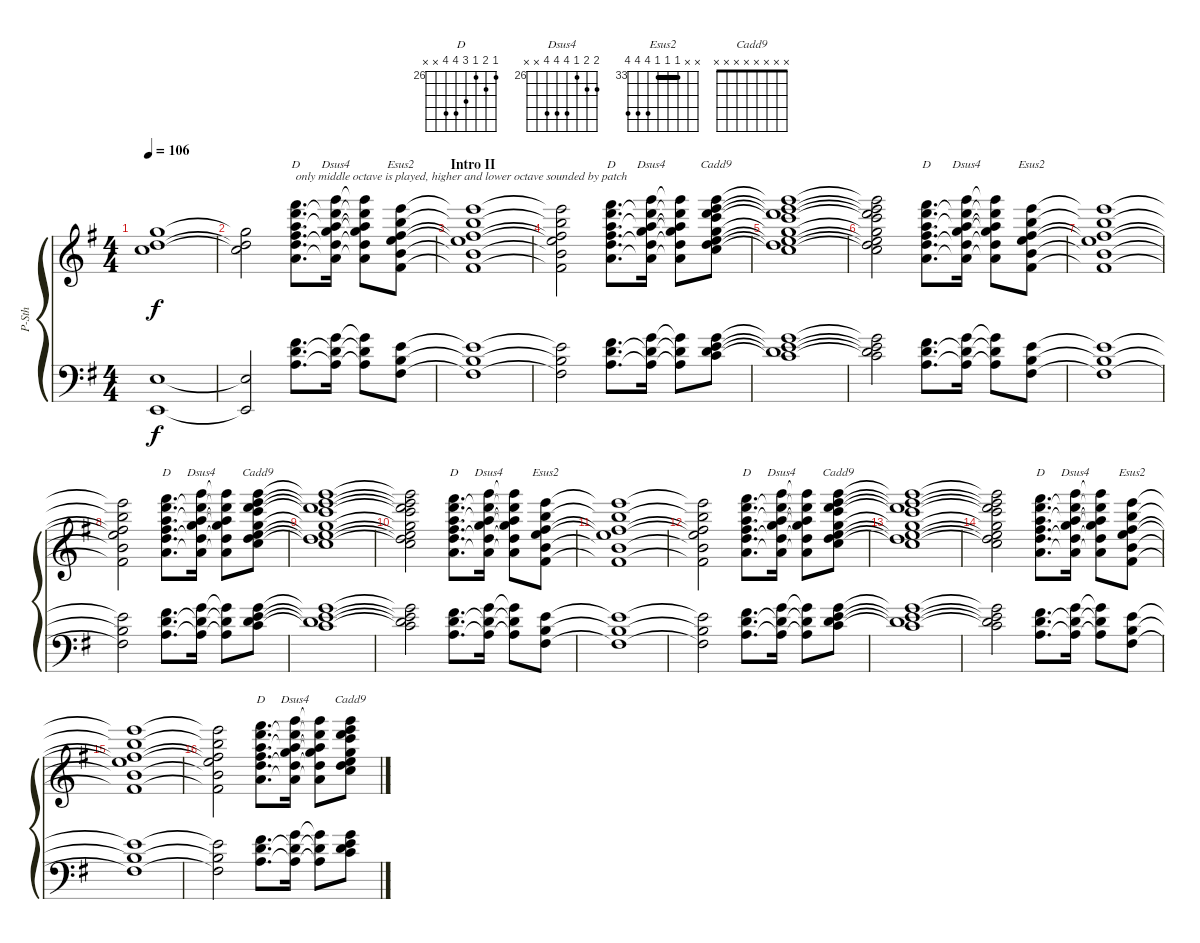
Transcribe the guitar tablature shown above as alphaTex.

\defaultSystemsLayout 4
\bracketExtendMode groupsimilarinstruments
\otherSystemsTrackNameOrientation horizontal
\track ("Strings / Pad" "P-Sth") {multiBarRest instrument pad2warm}
\staff {score}
\tuning (E4 B3 G3 D3 A2 E2 B1 Gb1)
\chord ("D" x x 35 36 36 38 39 39) {firstfret 35 showfingering false}
\chord ("Dsus4" x x 36 36 36 39 39 39) {firstfret 36 showfingering false barre (36 36)}
\chord ("Esus2" x x 33 33 33 36 36 36) {firstfret 33 showfingering false barre (33 33)}
\chord ("D" 26 27 26 28 29 29 x x) {firstfret 26 showfingering false}
\chord ("Dsus4" 27 27 26 29 29 29 x x) {firstfret 26 showfingering false}
\chord ("Cadd9" x x x x x x x x)
\ts (4 4)
\tempo 106
\clef g2
\ks g
(15.1{t acc forcenatural} 15.2{t acc forcenatural} 17.3{t acc forcenatural}).1{dy f} |
(15.1{t acc forcenatural} 15.2{t acc forcenatural} 17.3{t acc forcenatural}).2 (39.8{acc forcenatural} 39.7{acc forcenatural} 38.6{acc #} 36.5{acc forcenatural} 36.4{acc forcenatural} 35.3{acc #}).8{d ch "D" txt "only middle octave is played, higher and lower octave sounded by patch"} (39.8{t acc forcenatural} 39.7{t acc forcenatural} 39.6{acc forcenatural} 36.4{t acc forcenatural} 36.5{t acc forcenatural} 36.3{acc forcenatural}).16{ch "Dsus4"} (39.8{t acc forcenatural} 39.7{t acc forcenatural} 39.6{t acc forcenatural} 36.5{t acc forcenatural} 36.4{t acc forcenatural} 36.3{t acc forcenatural}).8 (36.6{acc forcenatural} 36.7{acc forcenatural} 36.8{acc #} 33.5{acc #} 33.4{acc forcenatural} 33.3{acc forcenatural}).8{ch "Esus2"} |
\section ("" "Intro II")
(36.8{t acc #} 36.7{t acc forcenatural} 36.6{t acc forcenatural} 33.5{t acc #} 33.4{t acc forcenatural} 33.3{t acc forcenatural}).1 |
(33.3{t acc forcenatural} 33.4{t acc forcenatural} 33.5{t acc #} 36.6{t acc forcenatural} 36.7{t acc forcenatural} 36.8{t acc #}).2 (29.6{acc forcenatural} 29.5{acc forcenatural} 28.4{acc #} 26.3{acc forcenatural} 27.2{acc forcenatural} 26.1{acc #}).8{d ch "D"} (29.6{t acc forcenatural} 29.5{t acc forcenatural} 29.4{acc forcenatural} 27.2{t acc forcenatural} 26.3{t acc forcenatural} 27.1{acc forcenatural}).16{ch "Dsus4"} (29.6{t acc forcenatural} 29.5{t acc forcenatural} 29.4{t acc forcenatural} 26.3{t acc forcenatural} 27.2{t acc forcenatural} 27.1{t acc forcenatural}).8 (8.1{acc forcenatural} 15.2{acc forcenatural} 21.3{acc forcenatural} 29.4{acc forcenatural} 39.5{acc forcenatural} 46.6{acc forcenatural} 53.7{acc forcenatural} 61.8{acc forcenatural}).8{ch "Cadd9"} |
(61.8{t acc forcenatural} 53.7{t acc forcenatural} 46.6{t acc forcenatural} 39.5{t acc forcenatural} 29.4{t acc forcenatural} 21.3{t acc forcenatural} 15.2{t acc forcenatural} 8.1{t acc forcenatural}).1 |
(8.1{t acc forcenatural} 15.2{t acc forcenatural} 21.3{t acc forcenatural} 29.4{t acc forcenatural} 39.5{t acc forcenatural} 46.6{t acc forcenatural} 53.7{t acc forcenatural} 61.8{t acc forcenatural}).2 (39.8{acc forcenatural} 39.7{acc forcenatural} 38.6{acc #} 36.5{acc forcenatural} 36.4{acc forcenatural} 35.3{acc #}).8{d ch "D"} (39.8{t acc forcenatural} 39.7{t acc forcenatural} 39.6{acc forcenatural} 36.4{t acc forcenatural} 36.5{t acc forcenatural} 36.3{acc forcenatural}).16{ch "Dsus4"} (39.8{t acc forcenatural} 39.7{t acc forcenatural} 39.6{t acc forcenatural} 36.5{t acc forcenatural} 36.4{t acc forcenatural} 36.3{t acc forcenatural}).8 (36.6{acc forcenatural} 36.7{acc forcenatural} 36.8{acc #} 33.5{acc #} 33.4{acc forcenatural} 33.3{acc forcenatural}).8{ch "Esus2"} |
(36.8{t acc #} 36.7{t acc forcenatural} 36.6{t acc forcenatural} 33.5{t acc #} 33.4{t acc forcenatural} 33.3{t acc forcenatural}).1 |
(33.3{t acc forcenatural} 33.4{t acc forcenatural} 33.5{t acc #} 36.6{t acc forcenatural} 36.7{t acc forcenatural} 36.8{t acc #}).2 (29.6{acc forcenatural} 29.5{acc forcenatural} 28.4{acc #} 26.3{acc forcenatural} 27.2{acc forcenatural} 26.1{acc #}).8{d ch "D"} (29.6{t acc forcenatural} 29.5{t acc forcenatural} 29.4{acc forcenatural} 27.2{t acc forcenatural} 26.3{t acc forcenatural} 27.1{acc forcenatural}).16{ch "Dsus4"} (29.6{t acc forcenatural} 29.5{t acc forcenatural} 29.4{t acc forcenatural} 26.3{t acc forcenatural} 27.2{t acc forcenatural} 27.1{t acc forcenatural}).8 (8.1{acc forcenatural} 15.2{acc forcenatural} 21.3{acc forcenatural} 29.4{acc forcenatural} 39.5{acc forcenatural} 46.6{acc forcenatural} 53.7{acc forcenatural} 61.8{acc forcenatural}).8{ch "Cadd9"} |
(61.8{t acc forcenatural} 53.7{t acc forcenatural} 46.6{t acc forcenatural} 39.5{t acc forcenatural} 29.4{t acc forcenatural} 21.3{t acc forcenatural} 15.2{t acc forcenatural} 8.1{t acc forcenatural}).1 |
(8.1{t acc forcenatural} 15.2{t acc forcenatural} 21.3{t acc forcenatural} 29.4{t acc forcenatural} 39.5{t acc forcenatural} 46.6{t acc forcenatural} 53.7{t acc forcenatural} 61.8{t acc forcenatural}).2 (39.8{acc forcenatural} 39.7{acc forcenatural} 38.6{acc #} 36.5{acc forcenatural} 36.4{acc forcenatural} 35.3{acc #}).8{d ch "D"} (39.8{t acc forcenatural} 39.7{t acc forcenatural} 39.6{acc forcenatural} 36.4{t acc forcenatural} 36.5{t acc forcenatural} 36.3{acc forcenatural}).16{ch "Dsus4"} (39.8{t acc forcenatural} 39.7{t acc forcenatural} 39.6{t acc forcenatural} 36.5{t acc forcenatural} 36.4{t acc forcenatural} 36.3{t acc forcenatural}).8 (36.6{acc forcenatural} 36.7{acc forcenatural} 36.8{acc #} 33.5{acc #} 33.4{acc forcenatural} 33.3{acc forcenatural}).8{ch "Esus2"} |
(36.8{t acc #} 36.7{t acc forcenatural} 36.6{t acc forcenatural} 33.5{t acc #} 33.4{t acc forcenatural} 33.3{t acc forcenatural}).1 |
(33.3{t acc forcenatural} 33.4{t acc forcenatural} 33.5{t acc #} 36.6{t acc forcenatural} 36.7{t acc forcenatural} 36.8{t acc #}).2 (29.6{acc forcenatural} 29.5{acc forcenatural} 28.4{acc #} 26.3{acc forcenatural} 27.2{acc forcenatural} 26.1{acc #}).8{d ch "D"} (29.6{t acc forcenatural} 29.5{t acc forcenatural} 29.4{acc forcenatural} 27.2{t acc forcenatural} 26.3{t acc forcenatural} 27.1{acc forcenatural}).16{ch "Dsus4"} (29.6{t acc forcenatural} 29.5{t acc forcenatural} 29.4{t acc forcenatural} 26.3{t acc forcenatural} 27.2{t acc forcenatural} 27.1{t acc forcenatural}).8 (8.1{acc forcenatural} 15.2{acc forcenatural} 21.3{acc forcenatural} 29.4{acc forcenatural} 39.5{acc forcenatural} 46.6{acc forcenatural} 53.7{acc forcenatural} 61.8{acc forcenatural}).8{ch "Cadd9"} |
(61.8{t acc forcenatural} 53.7{t acc forcenatural} 46.6{t acc forcenatural} 39.5{t acc forcenatural} 29.4{t acc forcenatural} 21.3{t acc forcenatural} 15.2{t acc forcenatural} 8.1{t acc forcenatural}).1 |
(8.1{t acc forcenatural} 15.2{t acc forcenatural} 21.3{t acc forcenatural} 29.4{t acc forcenatural} 39.5{t acc forcenatural} 46.6{t acc forcenatural} 53.7{t acc forcenatural} 61.8{t acc forcenatural}).2 (39.8{acc forcenatural} 39.7{acc forcenatural} 38.6{acc #} 36.5{acc forcenatural} 36.4{acc forcenatural} 35.3{acc #}).8{d ch "D"} (39.8{t acc forcenatural} 39.7{t acc forcenatural} 39.6{acc forcenatural} 36.4{t acc forcenatural} 36.5{t acc forcenatural} 36.3{acc forcenatural}).16{ch "Dsus4"} (39.8{t acc forcenatural} 39.7{t acc forcenatural} 39.6{t acc forcenatural} 36.5{t acc forcenatural} 36.4{t acc forcenatural} 36.3{t acc forcenatural}).8 (36.6{acc forcenatural} 36.7{acc forcenatural} 36.8{acc #} 33.5{acc #} 33.4{acc forcenatural} 33.3{acc forcenatural}).8{ch "Esus2"} |
(36.8{t acc #} 36.7{t acc forcenatural} 36.6{t acc forcenatural} 33.5{t acc #} 33.4{t acc forcenatural} 33.3{t acc forcenatural}).1 |
(33.3{t acc forcenatural} 33.4{t acc forcenatural} 33.5{t acc #} 36.6{t acc forcenatural} 36.7{t acc forcenatural} 36.8{t acc #}).2 (29.6{acc forcenatural} 29.5{acc forcenatural} 28.4{acc #} 26.3{acc forcenatural} 27.2{acc forcenatural} 26.1{acc #}).8{d ch "D"} (29.6{t acc forcenatural} 29.5{t acc forcenatural} 29.4{acc forcenatural} 27.2{t acc forcenatural} 26.3{t acc forcenatural} 27.1{acc forcenatural}).16{ch "Dsus4"} (29.6{t acc forcenatural} 29.5{t acc forcenatural} 29.4{t acc forcenatural} 26.3{t acc forcenatural} 27.2{t acc forcenatural} 27.1{t acc forcenatural}).8 (8.1{acc forcenatural} 15.2{acc forcenatural} 21.3{acc forcenatural} 29.4{acc forcenatural} 39.5{acc forcenatural} 46.6{acc forcenatural} 53.7{acc forcenatural} 61.8{acc forcenatural}).8{ch "Cadd9"}
\staff {score}
\tuning (E4 B3 G3 D3 A2 E2)
\clef f4
\ottava regular
\simile none
\ks g
(0.6{t acc forcenatural} 2.4{t acc forcenatural}).1{dy f} |
(0.6{t acc forcenatural} 2.4{t acc forcenatural}).2 (12.5{acc forcenatural} 12.4{acc forcenatural} 11.3{acc #}).8{d} (12.5{t acc forcenatural} 12.4{t acc forcenatural} 12.3{acc forcenatural}).16 (12.5{t acc forcenatural} 12.4{t acc forcenatural} 12.3{t acc forcenatural}).8 (9.3{acc forcenatural} 9.4{acc forcenatural} 9.5{acc #}).8 |
(9.5{t acc #} 9.4{t acc forcenatural} 9.3{t acc forcenatural}).1 |
(9.3{t acc forcenatural} 9.4{t acc forcenatural} 9.5{t acc #}).2 (7.4{acc forcenatural} 7.3{acc forcenatural} 7.2{acc #}).8{d} (7.4{t acc forcenatural} 7.3{t acc forcenatural} 8.2{acc forcenatural}).16 (7.4{t acc forcenatural} 7.3{t acc forcenatural} 8.2{t acc forcenatural}).8 (7.3{acc forcenatural} 10.4{acc forcenatural} 8.2{acc forcenatural} 0.1{acc forcenatural}).8 |
(8.2{t acc forcenatural} 0.1{t acc forcenatural} 10.4{t acc forcenatural} 7.3{t acc forcenatural}).1 |
(7.3{t acc forcenatural} 10.4{t acc forcenatural} 0.1{t acc forcenatural} 8.2{t acc forcenatural}).2 (12.5{acc forcenatural} 12.4{acc forcenatural} 11.3{acc #}).8{d} (12.5{t acc forcenatural} 12.4{t acc forcenatural} 12.3{acc forcenatural}).16 (12.5{t acc forcenatural} 12.4{t acc forcenatural} 12.3{t acc forcenatural}).8 (9.3{acc forcenatural} 9.4{acc forcenatural} 9.5{acc #}).8 |
(9.5{t acc #} 9.4{t acc forcenatural} 9.3{t acc forcenatural}).1 |
(9.3{t acc forcenatural} 9.4{t acc forcenatural} 9.5{t acc #}).2 (7.4{acc forcenatural} 7.3{acc forcenatural} 7.2{acc #}).8{d} (7.4{t acc forcenatural} 7.3{t acc forcenatural} 8.2{acc forcenatural}).16 (7.4{t acc forcenatural} 7.3{t acc forcenatural} 8.2{t acc forcenatural}).8 (7.3{acc forcenatural} 10.4{acc forcenatural} 8.2{acc forcenatural} 0.1{acc forcenatural}).8 |
(8.2{t acc forcenatural} 0.1{t acc forcenatural} 10.4{t acc forcenatural} 7.3{t acc forcenatural}).1 |
(7.3{t acc forcenatural} 10.4{t acc forcenatural} 0.1{t acc forcenatural} 8.2{t acc forcenatural}).2 (12.5{acc forcenatural} 12.4{acc forcenatural} 11.3{acc #}).8{d} (12.5{t acc forcenatural} 12.4{t acc forcenatural} 12.3{acc forcenatural}).16 (12.5{t acc forcenatural} 12.4{t acc forcenatural} 12.3{t acc forcenatural}).8 (9.3{acc forcenatural} 9.4{acc forcenatural} 9.5{acc #}).8 |
(9.5{t acc #} 9.4{t acc forcenatural} 9.3{t acc forcenatural}).1 |
(9.3{t acc forcenatural} 9.4{t acc forcenatural} 9.5{t acc #}).2 (7.4{acc forcenatural} 7.3{acc forcenatural} 7.2{acc #}).8{d} (7.4{t acc forcenatural} 7.3{t acc forcenatural} 8.2{acc forcenatural}).16 (7.4{t acc forcenatural} 7.3{t acc forcenatural} 8.2{t acc forcenatural}).8 (7.3{acc forcenatural} 10.4{acc forcenatural} 8.2{acc forcenatural} 0.1{acc forcenatural}).8 |
(8.2{t acc forcenatural} 0.1{t acc forcenatural} 10.4{t acc forcenatural} 7.3{t acc forcenatural}).1 |
(7.3{t acc forcenatural} 10.4{t acc forcenatural} 0.1{t acc forcenatural} 8.2{t acc forcenatural}).2 (12.5{acc forcenatural} 12.4{acc forcenatural} 11.3{acc #}).8{d} (12.5{t acc forcenatural} 12.4{t acc forcenatural} 12.3{acc forcenatural}).16 (12.5{t acc forcenatural} 12.4{t acc forcenatural} 12.3{t acc forcenatural}).8 (9.3{acc forcenatural} 9.4{acc forcenatural} 9.5{acc #}).8 |
(9.5{t acc #} 9.4{t acc forcenatural} 9.3{t acc forcenatural}).1 |
(9.3{t acc forcenatural} 9.4{t acc forcenatural} 9.5{t acc #}).2 (7.4{acc forcenatural} 7.3{acc forcenatural} 7.2{acc #}).8{d} (7.4{t acc forcenatural} 7.3{t acc forcenatural} 8.2{acc forcenatural}).16 (7.4{t acc forcenatural} 7.3{t acc forcenatural} 8.2{t acc forcenatural}).8 (7.3{acc forcenatural} 10.4{acc forcenatural} 8.2{acc forcenatural} 0.1{acc forcenatural}).8
